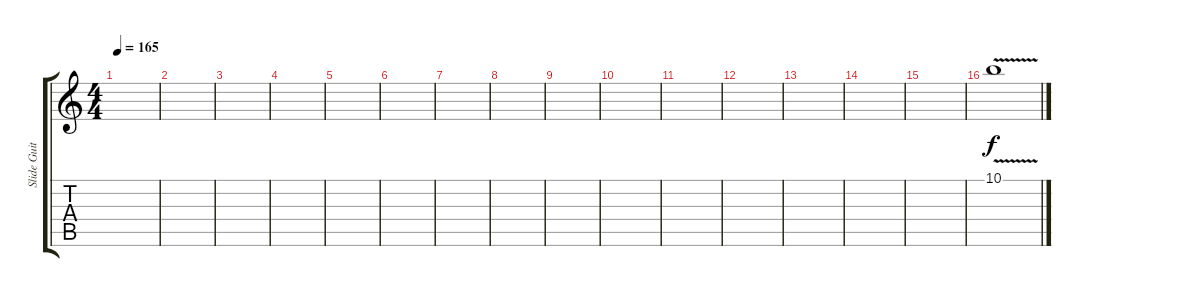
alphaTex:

\track ("Slide Guitar" "Slide Guit") {instrument overdrivenguitar}
\staff {score tabs}
\tuning (Db4 Ab3 E3 B2 Gb2 B1) {hide}
\ts (4 4)
\tempo 165
\clef g2
\ks c
|
|
|
|
|
|
|
|
|
|
|
|
|
|
|
10.1{v ss}.1
